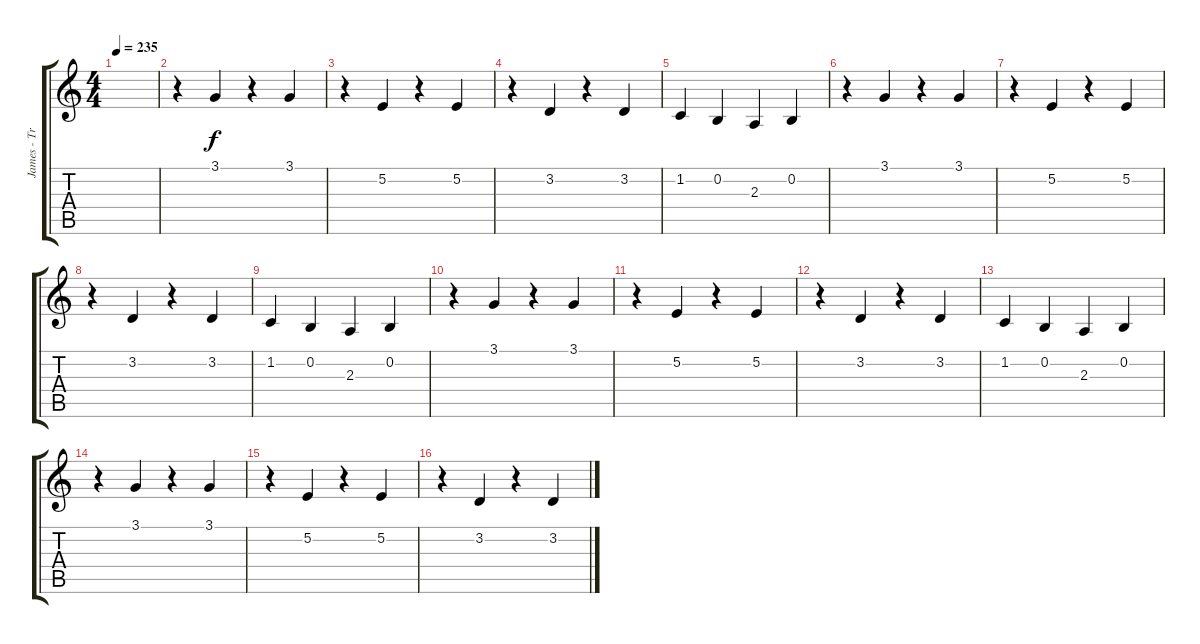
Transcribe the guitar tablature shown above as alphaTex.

\track ("James - Trumpet" "James - Tr") {instrument trumpet}
\staff {score tabs}
\tuning (E4 B3 G3 D3 A2 E2) {hide}
\ts (4 4)
\tempo 235
\clef g2
\ks c
|
r.4 3.1.4 r.4 3.1.4 |
r.4 5.2.4 r.4 5.2.4 |
r.4 3.2.4 r.4 3.2.4 |
1.2.4 0.2.4 2.3.4 0.2.4 |
r.4 3.1.4 r.4 3.1.4 |
r.4 5.2.4 r.4 5.2.4 |
r.4 3.2.4 r.4 3.2.4 |
1.2.4 0.2.4 2.3.4 0.2.4 |
r.4 3.1.4 r.4 3.1.4 |
r.4 5.2.4 r.4 5.2.4 |
r.4 3.2.4 r.4 3.2.4 |
1.2.4 0.2.4 2.3.4 0.2.4 |
r.4 3.1.4 r.4 3.1.4 |
r.4 5.2.4 r.4 5.2.4 |
r.4 3.2.4 r.4 3.2.4
